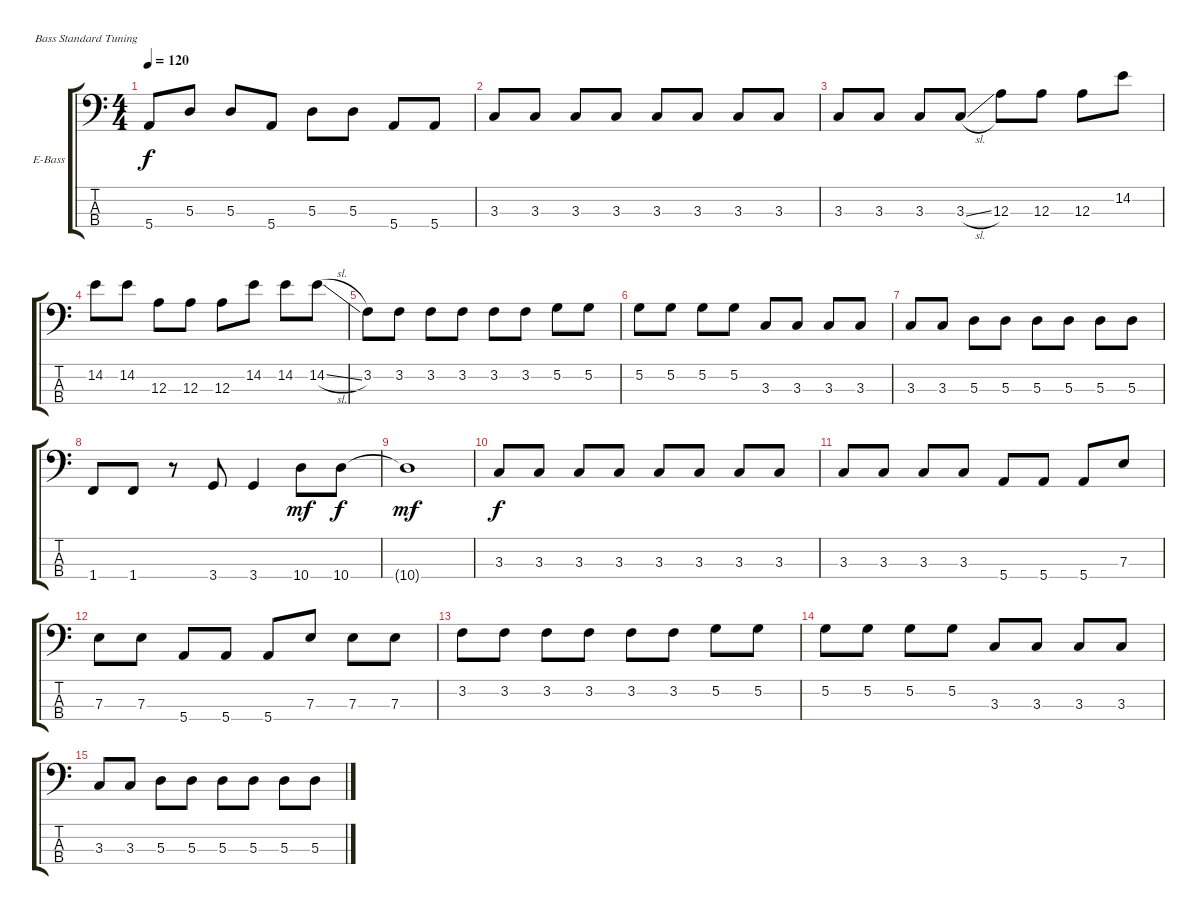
\bracketExtendMode groupsimilarinstruments
\firstSystemTrackNameOrientation horizontal
\otherSystemsTrackNameOrientation horizontal
\track ("Track 2" "E-Bass") {instrument electricbassfinger}
\staff {score tabs}
\tuning (G2 D2 A1 E1)
\ts (4 4)
\tempo 120
\clef f4
\ks c
5.4.8{dy f} 5.3.8 5.3.8 5.4.8 5.3.8 5.3.8 5.4.8 5.4.8 |
3.3.8 3.3.8 3.3.8 3.3.8 3.3.8 3.3.8 3.3.8 3.3.8 |
3.3.8 3.3.8 3.3.8 3.3{sl}.8 12.3.8 12.3.8 12.3.8 14.2.8 |
14.2.8 14.2.8 12.3.8 12.3.8 12.3.8 14.2.8 14.2.8 14.2{sl}.8 |
3.2.8 3.2.8 3.2.8 3.2.8 3.2.8 3.2.8 5.2.8 5.2.8 |
5.2.8 5.2.8 5.2.8 5.2.8 3.3.8 3.3.8 3.3.8 3.3.8 |
3.3.8 3.3.8 5.3.8 5.3.8 5.3.8 5.3.8 5.3.8 5.3.8 |
1.4.8 1.4.8 r.8 3.4.8 3.4.4 10.4.8{dy mf} 10.4.8{dy f} |
10.4{t}.1{dy mf} |
3.3.8{dy f} 3.3.8 3.3.8 3.3.8 3.3.8 3.3.8 3.3.8 3.3.8 |
3.3.8 3.3.8 3.3.8 3.3.8 5.4.8 5.4.8 5.4.8 7.3.8 |
7.3.8 7.3.8 5.4.8 5.4.8 5.4.8 7.3.8 7.3.8 7.3.8 |
3.2.8 3.2.8 3.2.8 3.2.8 3.2.8 3.2.8 5.2.8 5.2.8 |
5.2.8 5.2.8 5.2.8 5.2.8 3.3.8 3.3.8 3.3.8 3.3.8 |
3.3.8 3.3.8 5.3.8 5.3.8 5.3.8 5.3.8 5.3.8 5.3.8
